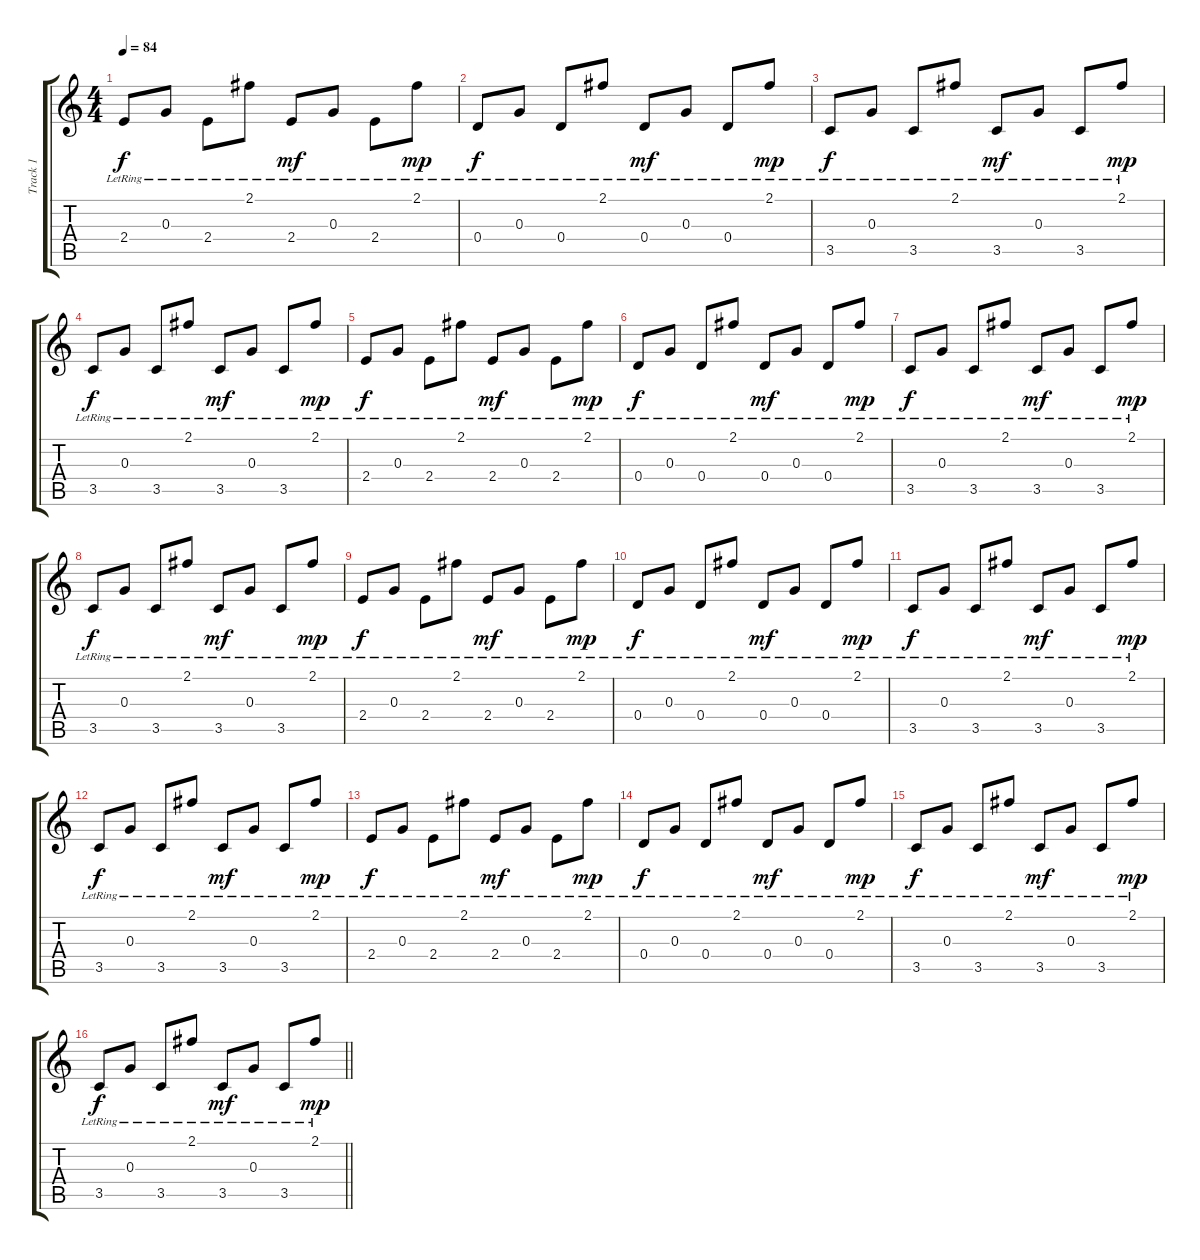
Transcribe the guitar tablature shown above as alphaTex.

\track ("Track 1" "Track 1") {instrument electricguitarjazz}
\staff {score tabs}
\tuning (E4 B3 G3 D3 A2 E2) {hide}
\ts (4 4)
\tempo 84
\clef g2
\ks c
2.4{lr}.8{dy f instrument electricguitarjazz} 0.3{lr}.8 2.4{lr}.8 2.1{lr}.8 2.4{lr}.8{dy mf} 0.3{lr}.8 2.4{lr}.8 2.1{lr}.8{dy mp} |
0.4{lr}.8{dy f} 0.3{lr}.8 0.4{lr}.8 2.1{lr}.8 0.4{lr}.8{dy mf} 0.3{lr}.8 0.4{lr}.8 2.1{lr}.8{dy mp} |
3.5{lr}.8{dy f} 0.3{lr}.8 3.5{lr}.8 2.1{lr}.8 3.5{lr}.8{dy mf} 0.3{lr}.8 3.5{lr}.8 2.1{lr}.8{dy mp} |
3.5{lr}.8{dy f} 0.3{lr}.8 3.5{lr}.8 2.1{lr}.8 3.5{lr}.8{dy mf} 0.3{lr}.8 3.5{lr}.8 2.1{lr}.8{dy mp} |
2.4{lr}.8{dy f} 0.3{lr}.8 2.4{lr}.8 2.1{lr}.8 2.4{lr}.8{dy mf} 0.3{lr}.8 2.4{lr}.8 2.1{lr}.8{dy mp} |
0.4{lr}.8{dy f} 0.3{lr}.8 0.4{lr}.8 2.1{lr}.8 0.4{lr}.8{dy mf} 0.3{lr}.8 0.4{lr}.8 2.1{lr}.8{dy mp} |
3.5{lr}.8{dy f} 0.3{lr}.8 3.5{lr}.8 2.1{lr}.8 3.5{lr}.8{dy mf} 0.3{lr}.8 3.5{lr}.8 2.1{lr}.8{dy mp} |
3.5{lr}.8{dy f} 0.3{lr}.8 3.5{lr}.8 2.1{lr}.8 3.5{lr}.8{dy mf} 0.3{lr}.8 3.5{lr}.8 2.1{lr}.8{dy mp} |
2.4{lr}.8{dy f} 0.3{lr}.8 2.4{lr}.8 2.1{lr}.8 2.4{lr}.8{dy mf} 0.3{lr}.8 2.4{lr}.8 2.1{lr}.8{dy mp} |
0.4{lr}.8{dy f} 0.3{lr}.8 0.4{lr}.8 2.1{lr}.8 0.4{lr}.8{dy mf} 0.3{lr}.8 0.4{lr}.8 2.1{lr}.8{dy mp} |
3.5{lr}.8{dy f} 0.3{lr}.8 3.5{lr}.8 2.1{lr}.8 3.5{lr}.8{dy mf} 0.3{lr}.8 3.5{lr}.8 2.1{lr}.8{dy mp} |
3.5{lr}.8{dy f} 0.3{lr}.8 3.5{lr}.8 2.1{lr}.8 3.5{lr}.8{dy mf} 0.3{lr}.8 3.5{lr}.8 2.1{lr}.8{dy mp} |
2.4{lr}.8{dy f} 0.3{lr}.8 2.4{lr}.8 2.1{lr}.8 2.4{lr}.8{dy mf} 0.3{lr}.8 2.4{lr}.8 2.1{lr}.8{dy mp} |
0.4{lr}.8{dy f} 0.3{lr}.8 0.4{lr}.8 2.1{lr}.8 0.4{lr}.8{dy mf} 0.3{lr}.8 0.4{lr}.8 2.1{lr}.8{dy mp} |
3.5{lr}.8{dy f} 0.3{lr}.8 3.5{lr}.8 2.1{lr}.8 3.5{lr}.8{dy mf} 0.3{lr}.8 3.5{lr}.8 2.1{lr}.8{dy mp} |
\barLineRight lightlight
3.5{lr}.8{dy f} 0.3{lr}.8 3.5{lr}.8 2.1{lr}.8 3.5{lr}.8{dy mf} 0.3{lr}.8 3.5{lr}.8 2.1{lr}.8{dy mp}
